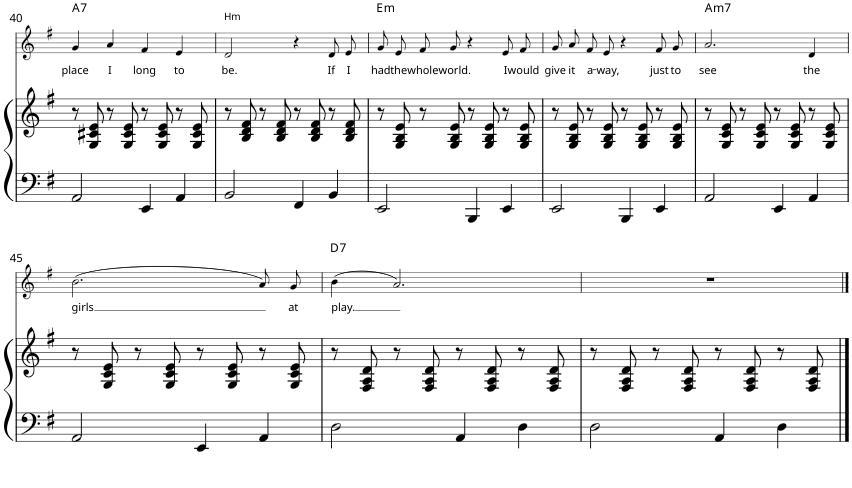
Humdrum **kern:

**kern	**kern	**kern	**text	**harte
*part2	*part2	*part1	*part1	*part1
*staff3	*staff2	*staff1	*staff1	*
*I"Piano	*	*I"Voice	*	*
*I'Pno	*	*	*	*
!!LO:PB:g=z
*clefF4	*clefG2	*clefG2	*	*
*k[f#]	*k[f#]	*k[f#]	*	*
*G:	*G:	*G:	*	*
*M4/4	*M4/4	*M4/4	*	*
=40	=40	=40	=40	=40
!	!	!	!LO:LY:b	!LO:H:kt=7
2AA/	8r	4g/	place	A:7
.	8G/ 8c#X/ 8e/	.	.	.
!	!	!	!LO:LY:b	!
.	8r	4a/	I	.
.	8G/ 8c#/ 8e/	.	.	.
!	!	!	!LO:LY:b	!
4EE/	8r	4f#/	long	.
.	8G/ 8c#/ 8e/	.	.	.
!	!	!	!LO:LY:b	!
4AA/	8r	4e/	to	.
.	8G/ 8c#/ 8e/	.	.	.
=41	=41	=41	=41	=41
!	!	!LO:TX:a:t=Hm	!	!
!	!	!	!LO:LY:b	!
2BB/	8r	2d/	be.	.
.	8B/ 8d/ 8f#/	.	.	.
.	8r	.	.	.
.	8B/ 8d/ 8f#/	.	.	.
4FF#/	8r	4r	.	.
.	8B/ 8d/ 8f#/	.	.	.
!	!	!	!LO:LY:b	!
4BB/	8r	8d/L	If	.
!	!	!	!LO:LY:b	!
.	8B/ 8d/ 8f#/	8e/J	I	.
=42	=42	=42	=42	=42
!	!	!	!LO:LY:b	!LO:H:kt=m
2EE/	8r	8g/L	had	E:min
!	!	!	!LO:LY:b	!
.	8G/ 8B/ 8e/	8e/J	the	.
!	!	!	!LO:LY:b	!
.	8r	8f#/L	whole	.
!	!	!	!LO:LY:b	!
.	8G/ 8B/ 8e/	8g/J	world.	.
4BBB/	8r	4r	.	.
.	8G/ 8B/ 8e/	.	.	.
!	!	!	!LO:LY:b	!
4EE/	8r	8e/L	I	.
!	!	!	!LO:LY:b	!
.	8G/ 8B/ 8e/	8f#/J	would	.
=43	=43	=43	=43	=43
!	!	!	!LO:LY:b	!
2EE/	8r	8g/L	give	.
!	!	!	!LO:LY:b	!
.	8G/ 8B/ 8e/	8a/J	it	.
!	!	!	!LO:LY:b	!
.	8r	8f#/L	a-	.
!	!	!	!LO:LY:b	!
.	8G/ 8B/ 8e/	8e/J	-way,	.
4BBB/	8r	4r	.	.
.	8G/ 8B/ 8e/	.	.	.
!	!	!	!LO:LY:b	!
4EE/	8r	8f#/L	just	.
!	!	!	!LO:LY:b	!
.	8G/ 8B/ 8e/	8g/J	to	.
=44	=44	=44	=44	=44
!	!	!	!LO:LY:b	!LO:H:kt=m7
2AA/	8r	2.a/	see	A:min7
.	8G/ 8c/ 8e/	.	.	.
.	8r	.	.	.
.	8G/ 8c/ 8e/	.	.	.
4EE/	8r	.	.	.
.	8G/ 8c/ 8e/	.	.	.
!	!	!	!LO:LY:b	!
4AA/	8r	4d/	the	.
.	8G/ 8c/ 8e/	.	.	.
!!LO:LB:g=z
=45	=45	=45	=45	=45
!	!	!	!LO:LY:b	!
2AA/	8r	(2.b\	girls	.
.	8G/ 8c/ 8e/	.	.	.
.	8r	.	.	.
.	8G/ 8c/ 8e/	.	.	.
4EE/	8r	.	.	.
.	8G/ 8c/ 8e/	.	.	.
4AA/	8r	8a/L)	.	.
!	!	!	!LO:LY:b	!
.	8G/ 8c/ 8e/	8g/J	at	.
=46	=46	=46	=46	=46
!	!	!	!LO:LY:b	!LO:H:kt=7
2D\	8r	(4b\	play.	D:7
.	8F#/ 8A/ 8d/	.	.	.
.	8r	2.a/)	.	.
.	8F#/ 8A/ 8d/	.	.	.
4AA/	8r	.	.	.
.	8F#/ 8A/ 8d/	.	.	.
4D\	8r	.	.	.
.	8F#/ 8A/ 8d/	.	.	.
=47	=47	=47	=47	=47
2D\	8r	1r	.	.
.	8F#/ 8A/ 8d/	.	.	.
.	8r	.	.	.
.	8F#/ 8A/ 8d/	.	.	.
4AA/	8r	.	.	.
.	8F#/ 8A/ 8d/	.	.	.
4D\	8r	.	.	.
.	8F#/ 8A/ 8d/	.	.	.
==	==	==	==	==
*-	*-	*-	*-	*-
